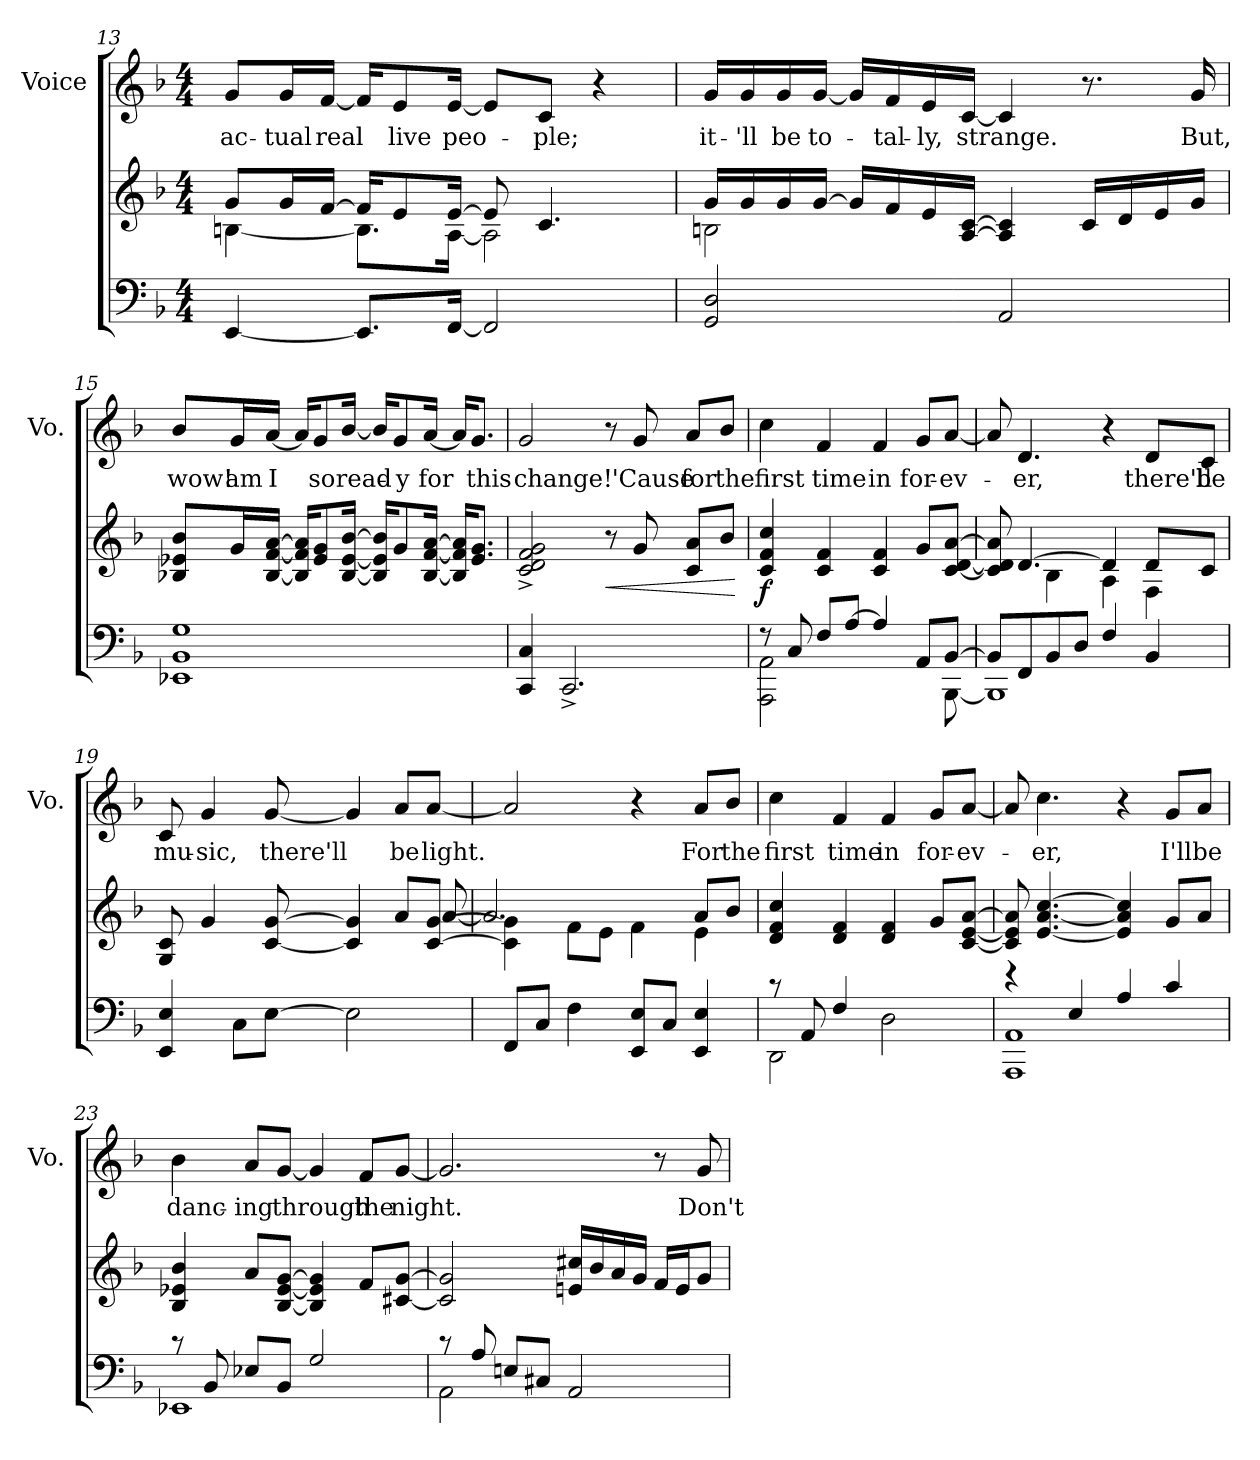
**kern	**kern	**dynam	**kern	**text
*part2	*part2	*part2	*part1	*part1
*staff3	*staff2	*staff2/3	*staff1	*staff1
*	*	*	*I"Voice	*
*	*	*	*I'Vo.	*
*clefF4	*clefG2	*	*clefG2	*
*k[b-]	*k[b-]	*	*k[b-]	*
*M4/4	*M4/4	*	*M4/4	*
=13	=13	=13	=13	=13
*	*^	*	*	*
[4EE/	8g/L	[4Bn\	.	8g/L	ac-
.	16g/L	.	.	16g/L	tual
.	[16f/JJ	.	.	[16f/JJ	real
8.EE/L]	16f/KL]	8.B\L]	.	16f/KL]	.
.	8e/	.	.	8e/	live
[16FF/Jk	[16e/Jk	[16A\Jk	.	[16e/Jk	peo-
2FF/]	8e/]	2A\]	.	8e/L]	.
.	4.c/	.	.	8c/J	-ple;
.	.	.	.	4r	.
!!LO:LB:g=z
=14	=14	=14	=14	=14	=14
2GG/ 2D/	16g/LL	2Bn\	.	16g/LL	it-
.	16g/	.	.	16g/	-'ll
.	16g/	.	.	16g/	be
.	[16g/JJ	.	.	[16g/JJ	to-
.	16g/LL]	.	.	16g/LL]	.
.	16f/	.	.	16f/	-tal-
.	16e/	.	.	16e/	-ly,
.	[16A/ [16c/JJ	.	.	[16c/JJ	strange.
2AA/	4A]/ 4c]/	2ryy	.	4c/]	.
.	16c/LL	.	.	8.r	.
.	16d/	.	.	.	.
.	16e/	.	.	.	.
.	16g/JJ	.	.	16g/	But,
*	*v	*v	*	*	*
=15	=15	=15	=15	=15
1EE-X 1BB- 1G	8B-X/ 8e-X/ 8b-/L	.	8b-/L	wow!
.	16g/L	.	16g/L	am
.	[16B-/ [16f/ [16a/JJ	.	[16a/JJ	I
.	16B-]/ 16f]/ 16a]/KL	.	16a/KL]	.
.	8e-/ 8g/	.	8g/	so
.	[16B-/ [16e-/ [16b-/Jk	.	[16b-/Jk	read-
.	16B-]/ 16e-]/ 16b-]/KL	.	16b-/KL]	.
.	8g/	.	8g/	y
.	[16B-/ [16f/ [16a/Jk	.	[16a/Jk	for
.	16B-]/ 16f]/ 16a]/KL	.	16a/KL]	.
.	8.e-/ 8.g/J	.	8.g/J	this
!!LO:LB:g=z
=16	=16	=16	=16	=16
4CC/ 4C/	2c^/ 2d^/ 2f^/ 2g^/	.	2g/	change!
2.CC^/	.	.	.	.
!	!	!LO:HP:b	!	!
.	8r	<	8r	.
.	8g/	.	8g/	'Cause
.	8c/ 8a/L	.	8a/L	for
.	8b-/J	.	8b-/J	the
.	.	[	.	.
=17	=17	=17	=17	=17
*^	*	*	*	*
!	!	!	!LO:DY:b	!	!
8r	2AAA\ 2AA\	4c/ 4f/ 4cc/	f	4cc\	first
8C/	.	.	.	.	.
8F/L	.	4c/ 4f/	.	4f/	time
[8A/J	.	.	.	.	.
4A/]	4ryy	4c/ 4f/	.	4f/	in
8AA/L	8ryy	8g/L	.	8g/L	for-
[8BB-/J	[8BBB-\	[8c/ [8d/ [8a/J	.	[8a/J	-ev-
=18	=18	=18	=18	=18	=18
*	*	*^	*	*	*
8BB-/L]	1BBB-]	8c]/ 8d]/ 8a]/	4ryy	.	8a/]	.
8FF/	.	[4.d/	.	.	4.d/	-er,
8BB-/	.	.	4B-\	.	.	.
8D/J	.	.	.	.	.	.
4F/	.	4d/]	4A\	.	4r	.
4BB-/	.	8d/L	4F\	.	8d/L	there'll
.	.	8c/J	.	.	8c/J	be
*v	*v	*	*	*	*	*
!!LO:LB:g=z
=19	=19	=19	=19	=19	=19
4EE/ 4E/	8G/ 8c/	2ryy	.	8c/	mu-
.	4g/	.	.	4g/	-sic,
8C\L	.	.	.	.	.
[8E\J	[8c/ [8g/	.	.	[8g/	there'll
2E\]	4c]/ 4g]/	4ryy	.	4g/]	.
.	8a/L	8ryy	.	8a/L	be
.	[8c/ [8g/J	[8a/	.	[8a/J	light.
=20	=20	=20	=20	=20	=20
8FF/L	4c]\ 4g]\	2.a/]	.	2a/]	.
8C/J	.	.	.	.	.
4F\	8f\L	.	.	.	.
.	8e\J	.	.	.	.
8EE/ 8E/L	4f\	.	.	4r	.
8C/J	.	.	.	.	.
4EE/ 4E/	8a/L	4e\	.	8a/L	For
.	8b-/J	.	.	8b-/J	the
*	*v	*v	*	*	*
=21	=21	=21	=21	=21
*^	*	*	*	*
2DD\	8rc	4d/ 4f/ 4cc/	.	4cc\	first
.	8AA/	.	.	.	.
.	4F/	4d/ 4f/	.	4f/	time
2D\	2ryy	4d/ 4f/	.	4f/	in
.	.	8g/L	.	8g/L	for-
.	.	[8c/ [8e/ [8a/J	.	[8a/J	-ev-
=22	=22	=22	=22	=22	=22
1AAA 1AA	4re	8c]/ 8e]/ 8a]/	.	8a/]	.
.	.	[4.e/ [4.a/ [4.cc/	.	4.cc\	-er,
.	4E/	.	.	.	.
.	4A/	4e]/ 4a]/ 4cc]/	.	4r	.
.	4c/	8g/L	.	8g/L	I'll
.	.	8a/J	.	8a/J	be
!!LO:PB:g=z
=23	=23	=23	=23	=23	=23
1EE-X	8rc	4B-/ 4e-X/ 4b-/	.	4b-\	danc-
.	8BB-/	.	.	.	.
.	8E-X/L	8a/L	.	8a/L	-ing
.	8BB-/J	[8B-/ [8e-/ [8g/J	.	[8g/J	through
.	2G/	4B-]/ 4e-]/ 4g]/	.	4g/]	.
.	.	8f/L	.	8f/L	the
.	.	[8c#X/ [8g/J	.	[8g/J	night.
=24	=24	=24	=24	=24	=24
2AA\	8rc	2c#]/ 2g]/	.	2.g/]	.
.	8A/	.	.	.	.
.	8En/L	.	.	.	.
.	8C#X/J	.	.	.	.
2AA/	2ryy	16en/ 16cc#X/LL	.	.	.
.	.	16b-/	.	.	.
.	.	16a/	.	.	.
.	.	16g/JJ	.	.	.
.	.	16f/LL	.	8r	.
.	.	16e/J	.	.	.
.	.	8g/J	.	8g/	Don't
*v	*v	*	*	*	*
=	=	=	=	=
*-	*-	*-	*-	*-
